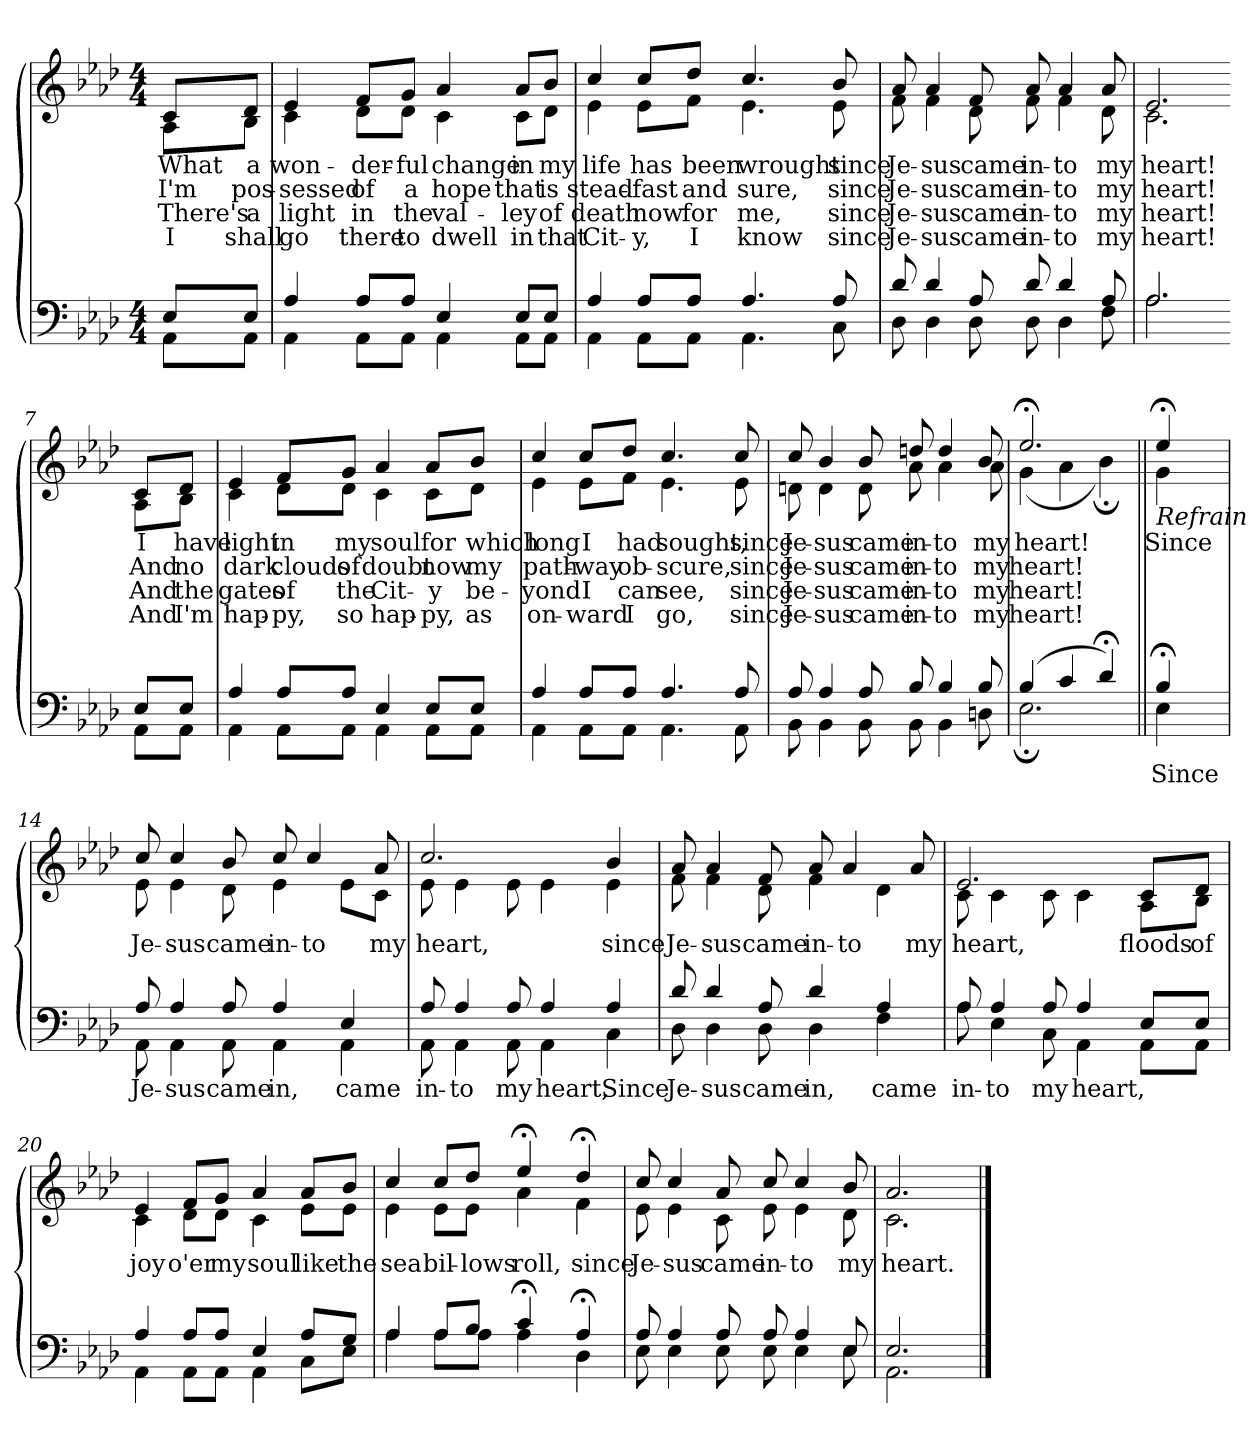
**kern	**text	**kern	**text	**text	**text	**text
*part2	*part2	*part1	*part1	*part1	*part1	*part1
*staff2	*staff2	*staff1	*staff1	*staff1	*staff1	*staff1
*clefF4	*	*clefG2	*	*	*	*
*k[b-e-a-d-]	*	*k[b-e-a-d-]	*	*	*	*
*M4/4	*	*M4/4	*	*	*	*
=1	=1	=1	=1	=1	=1	=1
*^	*	*	*	*	*	*
!	!	!	!LO:TX:b:i:t=Verse	!	!	!	!
!	!	!	!	!LO:LY:b	!LO:LY:b	!LO:LY:b	!LO:LY:b
*	*	*	*^	*	*	*	*
8E-/L	8AA-\L	.	8c/L	8A-\L	What	I'm	There's	I
!	!	!	!	!	!LO:LY:b	!LO:LY:b	!LO:LY:b	!LO:LY:b
8E-/J	8AA-\J	.	8d-/J	8B-\J	a	pos-	a	shall
=2	=2	=2	=2	=2	=2	=2	=2	=2
!	!	!	!	!	!LO:LY:b	!LO:LY:b	!LO:LY:b	!LO:LY:b
4A-/	4AA-\	.	4e-/	4c\	won-	-sessed	light	go
!	!	!	!	!	!LO:LY:b	!LO:LY:b	!LO:LY:b	!LO:LY:b
8A-/L	8AA-\L	.	8f/L	8d-\L	-der-	of	in	there
!	!	!	!	!	!LO:LY:b	!LO:LY:b	!LO:LY:b	!LO:LY:b
8A-/J	8AA-\J	.	8g/J	8d-\J	-ful	a	the	to
!	!	!	!	!	!LO:LY:b	!LO:LY:b	!LO:LY:b	!LO:LY:b
4E-/	4AA-\	.	4a-/	4c\	change	hope	val-	dwell
!	!	!	!	!	!LO:LY:b	!LO:LY:b	!LO:LY:b	!LO:LY:b
8E-/L	8AA-\L	.	8a-/L	8c\L	in	that	-ley	in
!	!	!	!	!	!LO:LY:b	!LO:LY:b	!LO:LY:b	!LO:LY:b
8E-/J	8AA-\J	.	8b-/J	8d-\J	my	is	of	that
=3	=3	=3	=3	=3	=3	=3	=3	=3
!	!	!	!	!	!LO:LY:b	!LO:LY:b	!LO:LY:b	!LO:LY:b
4A-/	4AA-\	.	4cc/	4e-\	life	stead-	death	Cit-
!	!	!	!	!	!LO:LY:b	!LO:LY:b	!LO:LY:b	!LO:LY:b
8A-/L	8AA-\L	.	8cc/L	8e-\L	has	-fast	now	-y,
!	!	!	!	!	!LO:LY:b	!LO:LY:b	!LO:LY:b	!LO:LY:b
8A-/J	8AA-\J	.	8dd-/J	8f\J	been	and	for	I
!	!	!	!	!	!LO:LY:b	!LO:LY:b	!LO:LY:b	!LO:LY:b
4.A-/	4.AA-\	.	4.cc/	4.e-\	wrought	sure,	me,	know
!!LO:LB:g=z	!!
=4-	=4-	=4-	=4-	=4-	=4-	=4-	=4-	=4-
!	!	!	!	!	!LO:LY:b	!LO:LY:b	!LO:LY:b	!LO:LY:b
8A-/	8C\	.	8b-/	8e-\	since	since	since	since
=5	=5	=5	=5	=5	=5	=5	=5	=5
!	!	!	!	!	!LO:LY:b	!LO:LY:b	!LO:LY:b	!LO:LY:b
8d-/	8D-\	.	8a-/	8f\	Je-	Je-	Je-	Je-
!	!	!	!	!	!LO:LY:b	!LO:LY:b	!LO:LY:b	!LO:LY:b
4d-/	4D-\	.	4a-/	4f\	-sus	-sus	-sus	-sus
!	!	!	!	!	!LO:LY:b	!LO:LY:b	!LO:LY:b	!LO:LY:b
8A-/	8D-\	.	8f/	8d-\	came	came	came	came
!	!	!	!	!	!LO:LY:b	!LO:LY:b	!LO:LY:b	!LO:LY:b
8d-/	8D-\	.	8a-/	8f\	in-	in-	in-	in-
!	!	!	!	!	!LO:LY:b	!LO:LY:b	!LO:LY:b	!LO:LY:b
4d-/	4D-\	.	4a-/	4f\	-to	-to	-to	-to
!	!	!	!	!	!LO:LY:b	!LO:LY:b	!LO:LY:b	!LO:LY:b
8A-/	8F\	.	8a-/	8d-\	my	my	my	my
=6	=6	=6	=6	=6	=6	=6	=6	=6
!	!	!	!	!	!LO:LY:b	!LO:LY:b	!LO:LY:b	!LO:LY:b
2.A-/	2.A-\	.	2.e-/	2.c\	heart!	heart!	heart!	heart!
!!LO:LB:g=z	!!
=7-	=7-	=7-	=7-	=7-	=7-	=7-	=7-	=7-
!	!	!	!	!	!LO:LY:b	!LO:LY:b	!LO:LY:b	!LO:LY:b
8E-/L	8AA-\L	.	8c/L	8A-\L	I	And	And	And
!	!	!	!	!	!LO:LY:b	!LO:LY:b	!LO:LY:b	!LO:LY:b
8E-/J	8AA-\J	.	8d-/J	8B-\J	have	no	the	I'm
=8	=8	=8	=8	=8	=8	=8	=8	=8
!	!	!	!	!	!LO:LY:b	!LO:LY:b	!LO:LY:b	!LO:LY:b
4A-/	4AA-\	.	4e-/	4c\	light	dark	gates	hap-
!	!	!	!	!	!LO:LY:b	!LO:LY:b	!LO:LY:b	!LO:LY:b
8A-/L	8AA-\L	.	8f/L	8d-\L	in	clouds	of	-py,
!	!	!	!	!	!LO:LY:b	!LO:LY:b	!LO:LY:b	!LO:LY:b
8A-/J	8AA-\J	.	8g/J	8d-\J	my	of	the	so
!	!	!	!	!	!LO:LY:b	!LO:LY:b	!LO:LY:b	!LO:LY:b
4E-/	4AA-\	.	4a-/	4c\	soul	doubt	Cit-	hap-
!	!	!	!	!	!LO:LY:b	!LO:LY:b	!LO:LY:b	!LO:LY:b
8E-/L	8AA-\L	.	8a-/L	8c\L	for	now	-y	-py,
!	!	!	!	!	!LO:LY:b	!LO:LY:b	!LO:LY:b	!LO:LY:b
8E-/J	8AA-\J	.	8b-/J	8d-\J	which	my	be-	as
=9	=9	=9	=9	=9	=9	=9	=9	=9
!	!	!	!	!	!LO:LY:b	!LO:LY:b	!LO:LY:b	!LO:LY:b
4A-/	4AA-\	.	4cc/	4e-\	long	path-	-yond	on-
!	!	!	!	!	!LO:LY:b	!LO:LY:b	!LO:LY:b	!LO:LY:b
8A-/L	8AA-\L	.	8cc/L	8e-\L	I	-way	I	-ward
!	!	!	!	!	!LO:LY:b	!LO:LY:b	!LO:LY:b	!LO:LY:b
8A-/J	8AA-\J	.	8dd-/J	8f\J	had	ob-	can	I
!	!	!	!	!	!LO:LY:b	!LO:LY:b	!LO:LY:b	!LO:LY:b
4.A-/	4.AA-\	.	4.cc/	4.e-\	sought,	-scure,	see,	go,
!!LO:LB:g=z	!!
=10-	=10-	=10-	=10-	=10-	=10-	=10-	=10-	=10-
!	!	!	!	!	!LO:LY:b	!LO:LY:b	!LO:LY:b	!LO:LY:b
8A-/	8AA-\	.	8cc/	8e-\	since	since	since	since
=11	=11	=11	=11	=11	=11	=11	=11	=11
!	!	!	!	!	!LO:LY:b	!LO:LY:b	!LO:LY:b	!LO:LY:b
8A-/	8BB-\	.	8cc/	8dn\	Je-	Je-	Je-	Je-
!	!	!	!	!	!LO:LY:b	!LO:LY:b	!LO:LY:b	!LO:LY:b
4A-/	4BB-\	.	4b-/	4d\	-sus	-sus	-sus	-sus
!	!	!	!	!	!LO:LY:b	!LO:LY:b	!LO:LY:b	!LO:LY:b
8A-/	8BB-\	.	8b-/	8d\	came	came	came	came
!	!	!	!	!	!LO:LY:b	!LO:LY:b	!LO:LY:b	!LO:LY:b
8B-/	8BB-\	.	8ddn/	8a-\	in-	in-	in-	in-
!	!	!	!	!	!LO:LY:b	!LO:LY:b	!LO:LY:b	!LO:LY:b
4B-/	4BB-\	.	4dd/	4a-\	-to	-to	-to	-to
!	!	!	!	!	!LO:LY:b	!LO:LY:b	!LO:LY:b	!LO:LY:b
8B-/	8Dn\	.	8b-/	8a-\	my	my	my	my
=12	=12	=12	=12	=12	=12	=12	=12	=12
!	!	!	!	!	!LO:LY:b	!LO:LY:b	!LO:LY:b	!LO:LY:b
(>4B-/	2.E-;\	.	2.ee-;</	(<4g\	heart!	heart!	heart!	heart!
4c/	.	.	.	4a-\	.	.	.	.
4d-;</)	.	.	.	4b-;\)	.	.	.	.
!!LO:LB:g=z	!!
=13||	=13||	=13||	=13||	=13||	=13||	=13||	=13||	=13||
!	!	!	!LO:TX:b:i:t=Refrain	!	!	!	!	!
!	!	!LO:LY:b	!	!	!LO:LY:b	!	!	!
4B-;/	4E-\	Since	4ee-;</	4g\	Since	.	.	.
=14	=14	=14	=14	=14	=14	=14	=14	=14
!	!	!LO:LY:b	!	!	!LO:LY:b	!	!	!
8A-/	8AA-\	Je-	8cc/	8e-\	Je-	.	.	.
!	!	!LO:LY:b	!	!	!LO:LY:b	!	!	!
4A-/	4AA-\	-sus	4cc/	4e-\	-sus	.	.	.
!	!	!LO:LY:b	!	!	!LO:LY:b	!	!	!
8A-/	8AA-\	came	8b-/	8d-\	came	.	.	.
!	!	!LO:LY:b	!	!	!LO:LY:b	!	!	!
4A-/	4AA-\	in,	8cc/	4e-\	in-	.	.	.
!	!	!	!	!	!LO:LY:b	!	!	!
.	.	.	4cc/	.	-to	.	.	.
!	!	!LO:LY:b	!	!	!	!	!	!
4E-/	4AA-\	came	.	8e-\L	.	.	.	.
!	!	!	!	!	!LO:LY:b	!	!	!
.	.	.	8a-/	8c\J	my	.	.	.
=15	=15	=15	=15	=15	=15	=15	=15	=15
!	!	!LO:LY:b	!	!	!LO:LY:b	!	!	!
8A-/	8AA-\	in-	2.cc/	8e-\	heart,	.	.	.
!	!	!LO:LY:b	!	!	!	!	!	!
4A-/	4AA-\	-to	.	4e-\	.	.	.	.
!	!	!LO:LY:b	!	!	!	!	!	!
8A-/	8AA-\	my	.	8e-\	.	.	.	.
!	!	!LO:LY:b	!	!	!	!	!	!
4A-/	4AA-\	heart,	.	4e-\	.	.	.	.
!!LO:LB:g=z	!!
=16-	=16-	=16-	=16-	=16-	=16-	=16-	=16-	=16-
!	!	!LO:LY:b	!	!	!LO:LY:b	!	!	!
4A-/	4C\	Since	4b-/	4e-\	since	.	.	.
=17	=17	=17	=17	=17	=17	=17	=17	=17
!	!	!LO:LY:b	!	!	!LO:LY:b	!	!	!
8d-/	8D-\	Je-	8a-/	8f\	Je-	.	.	.
!	!	!LO:LY:b	!	!	!LO:LY:b	!	!	!
4d-/	4D-\	-sus	4a-/	4f\	-sus	.	.	.
!	!	!LO:LY:b	!	!	!LO:LY:b	!	!	!
8A-/	8D-\	came	8f/	8d-\	came	.	.	.
!	!	!LO:LY:b	!	!	!LO:LY:b	!	!	!
4d-/	4D-\	in,	8a-/	4f\	in-	.	.	.
!	!	!	!	!	!LO:LY:b	!	!	!
.	.	.	4a-/	.	-to	.	.	.
!	!	!LO:LY:b	!	!	!	!	!	!
4A-/	4F\	came	.	4d-\	.	.	.	.
!	!	!	!	!	!LO:LY:b	!	!	!
.	.	.	8a-/	.	my	.	.	.
=18	=18	=18	=18	=18	=18	=18	=18	=18
!	!	!LO:LY:b	!	!	!LO:LY:b	!	!	!
8A-/	8A-\	in-	2.e-/	8c\	heart,	.	.	.
!	!	!LO:LY:b	!	!	!	!	!	!
4A-/	4E-\	-to	.	4c\	.	.	.	.
!	!	!LO:LY:b	!	!	!	!	!	!
8A-/	8C\	my	.	8c\	.	.	.	.
!	!	!LO:LY:b	!	!	!	!	!	!
4A-/	4AA-\	heart,	.	4c\	.	.	.	.
!!LO:LB:g=z	!!
=19-	=19-	=19-	=19-	=19-	=19-	=19-	=19-	=19-
!	!	!	!	!	!LO:LY:b	!	!	!
8E-/L	8AA-\L	.	8c/L	8A-\L	floods	.	.	.
!	!	!	!	!	!LO:LY:b	!	!	!
8E-/J	8AA-\J	.	8d-/J	8B-\J	of	.	.	.
=20	=20	=20	=20	=20	=20	=20	=20	=20
!	!	!	!	!	!LO:LY:b	!	!	!
4A-/	4AA-\	.	4e-/	4c\	joy	.	.	.
!	!	!	!	!	!LO:LY:b	!	!	!
8A-/L	8AA-\L	.	8f/L	8d-\L	o'er	.	.	.
!	!	!	!	!	!LO:LY:b	!	!	!
8A-/J	8AA-\J	.	8g/J	8d-\J	my	.	.	.
!	!	!	!	!	!LO:LY:b	!	!	!
4E-/	4AA-\	.	4a-/	4c\	soul	.	.	.
!	!	!	!	!	!LO:LY:b	!	!	!
8A-/L	8C\L	.	8a-/L	8e-\L	like	.	.	.
!	!	!	!	!	!LO:LY:b	!	!	!
8G/J	8E-\J	.	8b-/J	8e-\J	the	.	.	.
=21	=21	=21	=21	=21	=21	=21	=21	=21
!	!	!	!	!	!LO:LY:b	!	!	!
4A-/	4A-\	.	4cc/	4e-\	sea	.	.	.
!	!	!	!	!	!LO:LY:b	!	!	!
8A-/L	8A-\L	.	8cc/L	8e-\L	bil-	.	.	.
!	!	!	!	!	!LO:LY:b	!	!	!
8B-/J	8A-\J	.	8dd-/J	8e-\J	-lows	.	.	.
!	!	!	!	!	!LO:LY:b	!	!	!
4c;/	4A-\	.	4ee-;</	4a-\	roll,	.	.	.
!!LO:LB:g=z	!!
=22-	=22-	=22-	=22-	=22-	=22-	=22-	=22-	=22-
!	!	!	!	!	!LO:LY:b	!	!	!
4A-;/	4D-\	.	4dd-;</	4f\	since	.	.	.
=23	=23	=23	=23	=23	=23	=23	=23	=23
!	!	!	!	!	!LO:LY:b	!	!	!
8A-/	8E-\	.	8cc/	8e-\	Je-	.	.	.
!	!	!	!	!	!LO:LY:b	!	!	!
4A-/	4E-\	.	4cc/	4e-\	-sus	.	.	.
!	!	!	!	!	!LO:LY:b	!	!	!
8A-/	8E-\	.	8a-/	8c\	came	.	.	.
!	!	!	!	!	!LO:LY:b	!	!	!
8A-/	8E-\	.	8cc/	8e-\	in-	.	.	.
!	!	!	!	!	!LO:LY:b	!	!	!
4A-/	4E-\	.	4cc/	4e-\	-to	.	.	.
!	!	!	!	!	!LO:LY:b	!	!	!
8E-/	8E-\	.	8b-/	8d-\	my	.	.	.
=24	=24	=24	=24	=24	=24	=24	=24	=24
!	!	!	!	!	!LO:LY:b	!	!	!
2.E-/	2.AA-\	.	2.a-/	2.c\	heart.	.	.	.
*v	*v	*	*	*	*	*	*	*
*	*	*v	*v	*	*	*	*
==	==	==	==	==	==	==
*-	*-	*-	*-	*-	*-	*-
